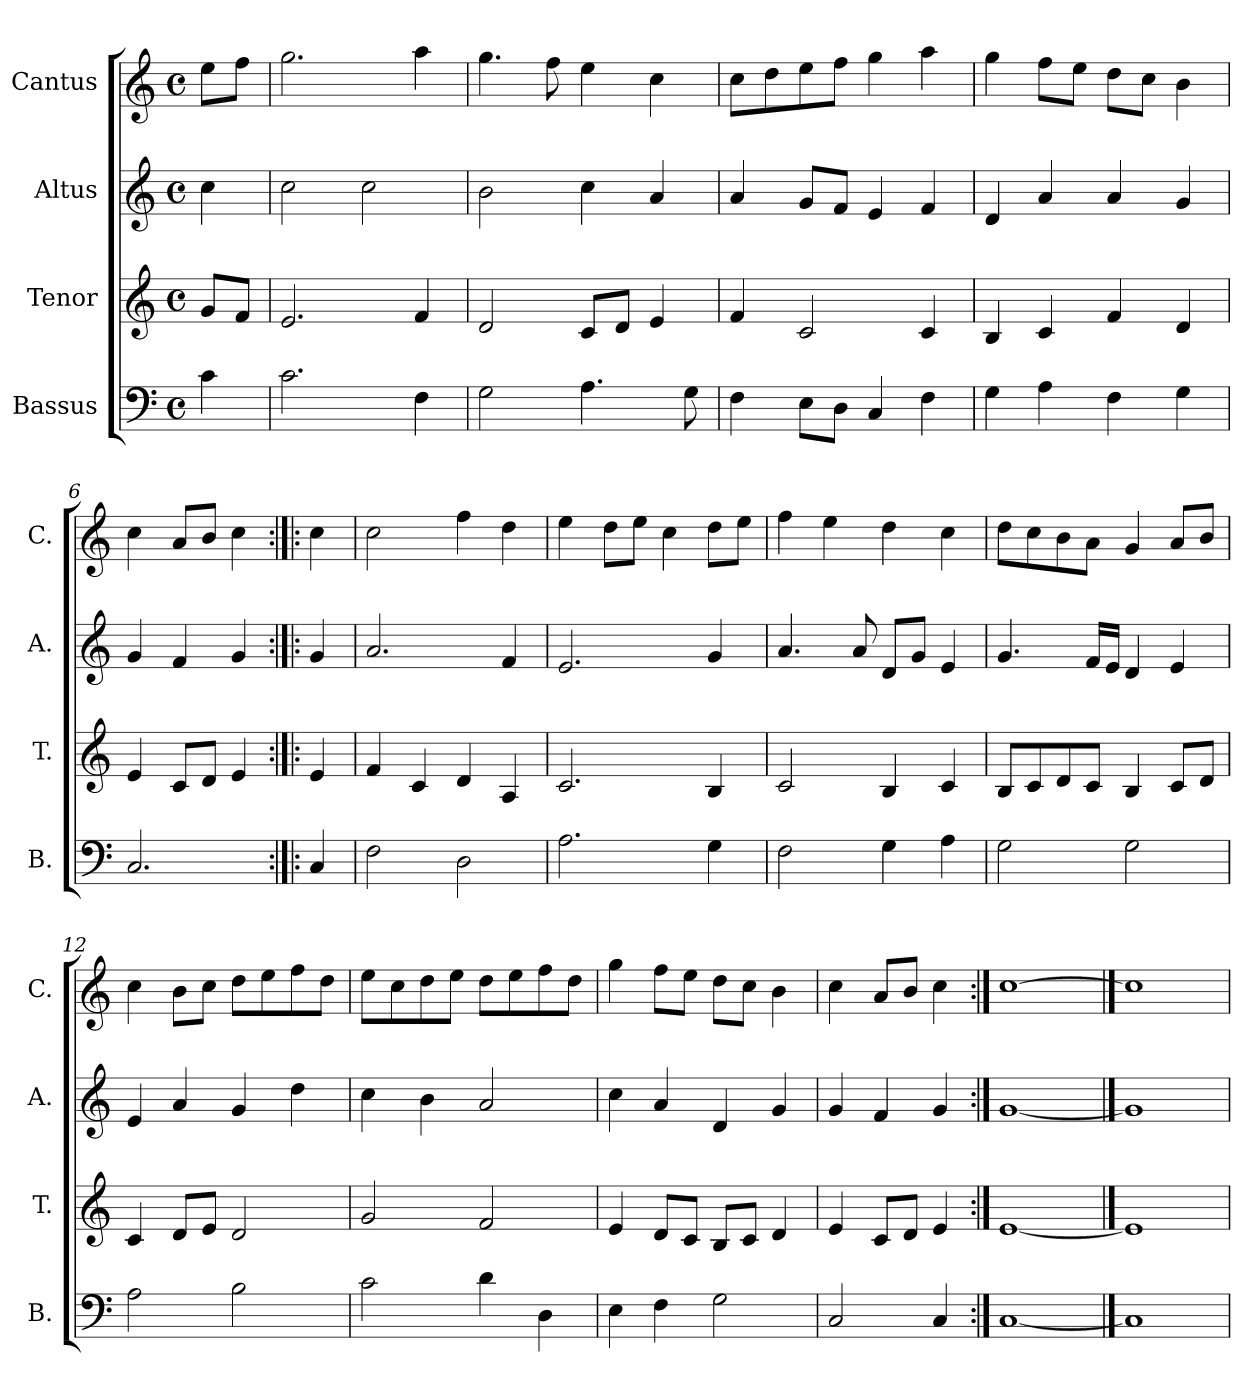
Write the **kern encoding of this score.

**kern	**kern	**kern	**kern
*part4	*part3	*part2	*part1
*staff4	*staff3	*staff2	*staff1
*I"Bassus	*I"Tenor	*I"Altus	*I"Cantus
*I'B.	*I'T.	*I'A.	*I'C.
*clefF4	*clefG2	*clefG2	*clefG2
*k[]	*k[]	*k[]	*k[]
*M4/4	*M4/4	*M4/4	*M4/4
*met(c)	*met(c)	*met(c)	*met(c)
=1	=1	=1	=1
4c\	8g/L	4cc\	8ee\L
.	8f/J	.	8ff\J
=2	=2	=2	=2
2.c\	2.e/	2cc\	2.gg\
.	.	2cc\	.
4F\	4f/	.	4aa\
=3	=3	=3	=3
2G\	2d/	2b\	4.gg\
.	.	.	8ff\
4.A\	8c/L	4cc\	4ee\
.	8d/J	.	.
.	4e/	4a/	4cc\
8G\	.	.	.
=4	=4	=4	=4
4F\	4f/	4a/	8cc\L
.	.	.	8dd\
8E\L	2c/	8g/L	8ee\
8D\J	.	8f/J	8ff\J
4C/	.	4e/	4gg\
4F\	4c/	4f/	4aa\
=5	=5	=5	=5
4G\	4B/	4d/	4gg\
4A\	4c/	4a/	8ff\L
.	.	.	8ee\J
4F\	4f/	4a/	8dd\L
.	.	.	8cc\J
4G\	4d/	4g/	4b\
=6	=6	=6	=6
2.C/	4e/	4g/	4cc\
.	8c/L	4f/	8a/L
.	8d/J	.	8b/J
.	4e/	4g/	4cc\
=7:|!|:	=7:|!|:	=7:|!|:	=7:|!|:
4C/	4e/	4g/	4cc\
=8	=8	=8	=8
2F\	4f/	2.a/	2cc\
.	4c/	.	.
2D\	4d/	.	4ff\
.	4A/	4f/	4dd\
=9	=9	=9	=9
2.A\	2.c/	2.e/	4ee\
.	.	.	8dd\L
.	.	.	8ee\J
.	.	.	4cc\
4G\	4B/	4g/	8dd\L
.	.	.	8ee\J
!!LO:LB:g=z
=10	=10	=10	=10
2F\	2c/	4.a/	4ff\
.	.	.	4ee\
.	.	8a/	.
4G\	4B/	8d/L	4dd\
.	.	8g/J	.
4A\	4c/	4e/	4cc\
=11	=11	=11	=11
2G\	8B/L	4.g/	8dd\L
.	8c/	.	8cc\
.	8d/	.	8b\
.	8c/J	16f/LL	8a\J
.	.	16e/JJ	.
2G\	4B/	4d/	4g/
.	8c/L	4e/	8a/L
.	8d/J	.	8b/J
=12	=12	=12	=12
2A\	4c/	4e/	4cc\
.	8d/L	4a/	8b\L
.	8e/J	.	8cc\J
2B\	2d/	4g/	8dd\L
.	.	.	8ee\
.	.	4dd\	8ff\
.	.	.	8dd\J
=13	=13	=13	=13
2c\	2g/	4cc\	8ee\L
.	.	.	8cc\
.	.	4b\	8dd\
.	.	.	8ee\J
4d\	2f/	2a/	8dd\L
.	.	.	8ee\
4D\	.	.	8ff\
.	.	.	8dd\J
=14	=14	=14	=14
4E\	4e/	4cc\	4gg\
4F\	8d/L	4a/	8ff\L
.	8c/J	.	8ee\J
2G\	8B/L	4d/	8dd\L
.	8c/J	.	8cc\J
.	4d/	4g/	4b\
=15	=15	=15	=15
2C/	4e/	4g/	4cc\
.	8c/L	4f/	8a/L
.	8d/J	.	8b/J
4C/	4e/	4g/	4cc\
=16:|!	=16:|!	=16:|!	=16:|!
[1C	[1e	[1g	[1cc
==17	==17	==17	==17
1C]	1e]	1g]	1cc]
=	=	=	=
*-	*-	*-	*-
